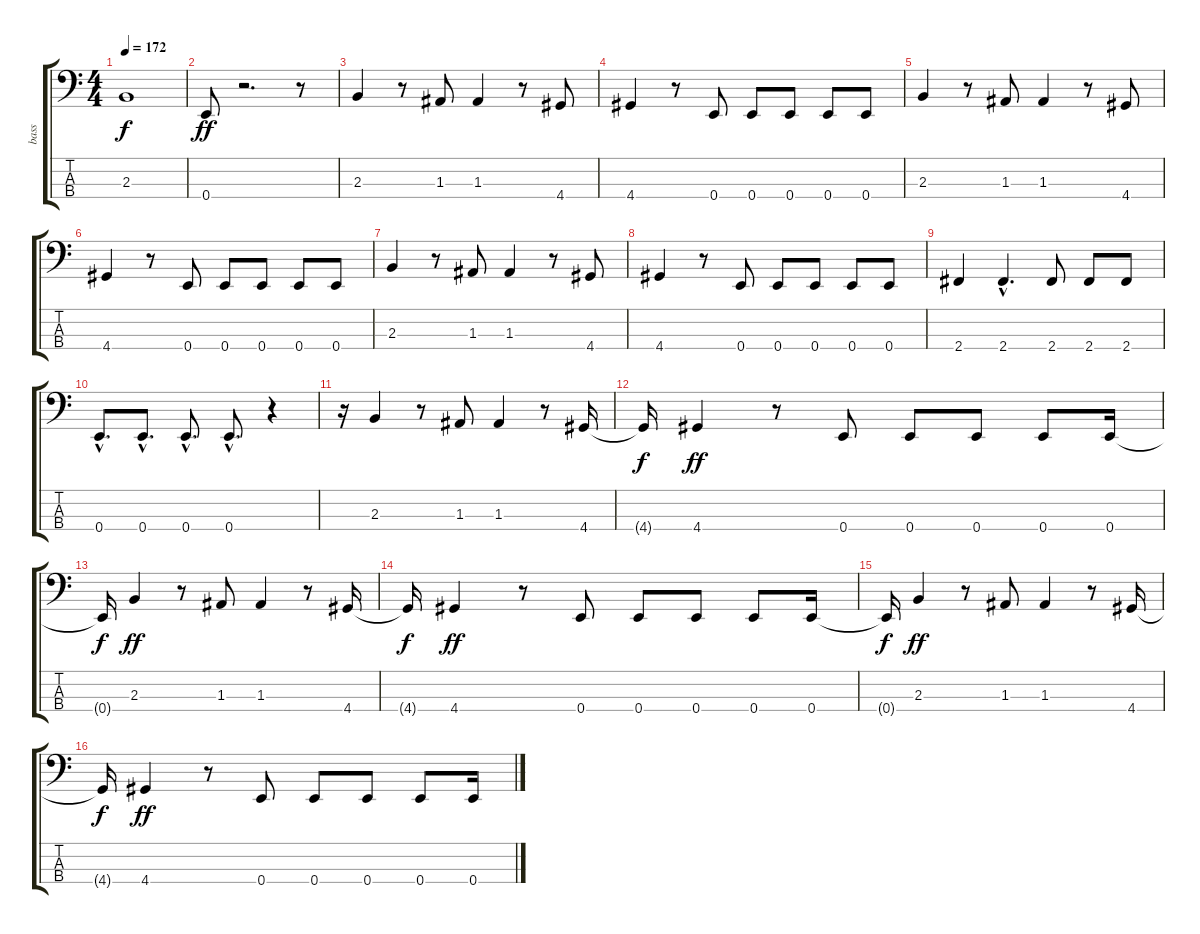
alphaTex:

\track ("bass" "bass") {instrument electricbassfinger}
\staff {score tabs}
\tuning (G2 D2 A1 E1) {hide}
\ts (4 4)
\tempo 172
\clef f4
\ks c
2.3{t}.1{dy f} |
0.4.8{dy ff} r.2{d} r.8 |
2.3.4 r.8 1.3.8 1.3.4 r.8 4.4.8 |
4.4.4 r.8 0.4.8 0.4.8 0.4.8 0.4.8 0.4.8 |
2.3.4 r.8 1.3.8 1.3.4 r.8 4.4.8 |
4.4.4 r.8 0.4.8 0.4.8 0.4.8 0.4.8 0.4.8 |
2.3.4 r.8 1.3.8 1.3.4 r.8 4.4.8 |
4.4.4 r.8 0.4.8 0.4.8 0.4.8 0.4.8 0.4.8 |
2.4.4 2.4{hac}.4{d} 2.4.8 2.4.8 2.4.8 |
0.4{hac}.8{d} 0.4{hac}.8{d} 0.4{hac}.8{d} 0.4{hac}.8{d} r.4 |
r.16 2.3.4 r.8 1.3.8 1.3.4 r.8 4.4.16 |
4.4{t}.16{dy f} 4.4.4{dy ff} r.8 0.4.8 0.4.8 0.4.8 0.4.8 0.4.16 |
0.4{t}.16{dy f} 2.3.4{dy ff} r.8 1.3.8 1.3.4 r.8 4.4.16 |
4.4{t}.16{dy f} 4.4.4{dy ff} r.8 0.4.8 0.4.8 0.4.8 0.4.8 0.4.16 |
0.4{t}.16{dy f} 2.3.4{dy ff} r.8 1.3.8 1.3.4 r.8 4.4.16 |
4.4{t}.16{dy f} 4.4.4{dy ff} r.8 0.4.8 0.4.8 0.4.8 0.4.8 0.4.16
